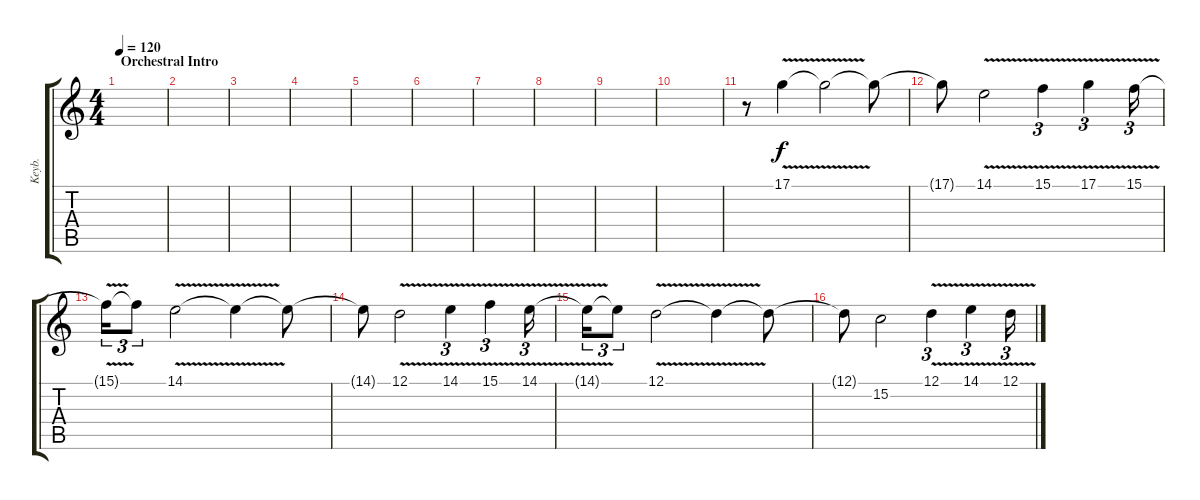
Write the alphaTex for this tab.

\track ("Keyb." "Keyb.") {instrument stringensemble1}
\staff {score tabs}
\tuning (D4 A3 F3 C3 G2 D2) {hide}
\ts (4 4)
\section ("" "Orchestral Intro")
\tempo 120
\clef g2
\ks c
|
|
|
|
|
|
|
|
|
|
r.8 17.1{v}.4{instrument violin} 17.1{t}.2 17.1{t}.8 |
17.1{t}.8 14.1{v}.2 15.1{v}.4{tu (3 2)} 17.1{v}.4{tu (3 2)} 15.1{v}.16{tu (3 2)} |
15.1{t}.16{tu (3 2)} 15.1{t}.8{tu (3 2)} 14.1{v}.2 14.1{t}.4 14.1{t}.8 |
14.1{t}.8 12.1{v}.2 14.1{v}.4{tu (3 2)} 15.1{v}.4{tu (3 2)} 14.1{v}.16{tu (3 2)} |
14.1{t}.16{tu (3 2)} 14.1{t}.8{tu (3 2)} 12.1{v}.2 12.1{t}.4 12.1{t}.8 |
12.1{t}.8 15.2.2 12.1{v}.4{tu (3 2)} 14.1{v}.4{tu (3 2)} 12.1{v}.16{tu (3 2)}
